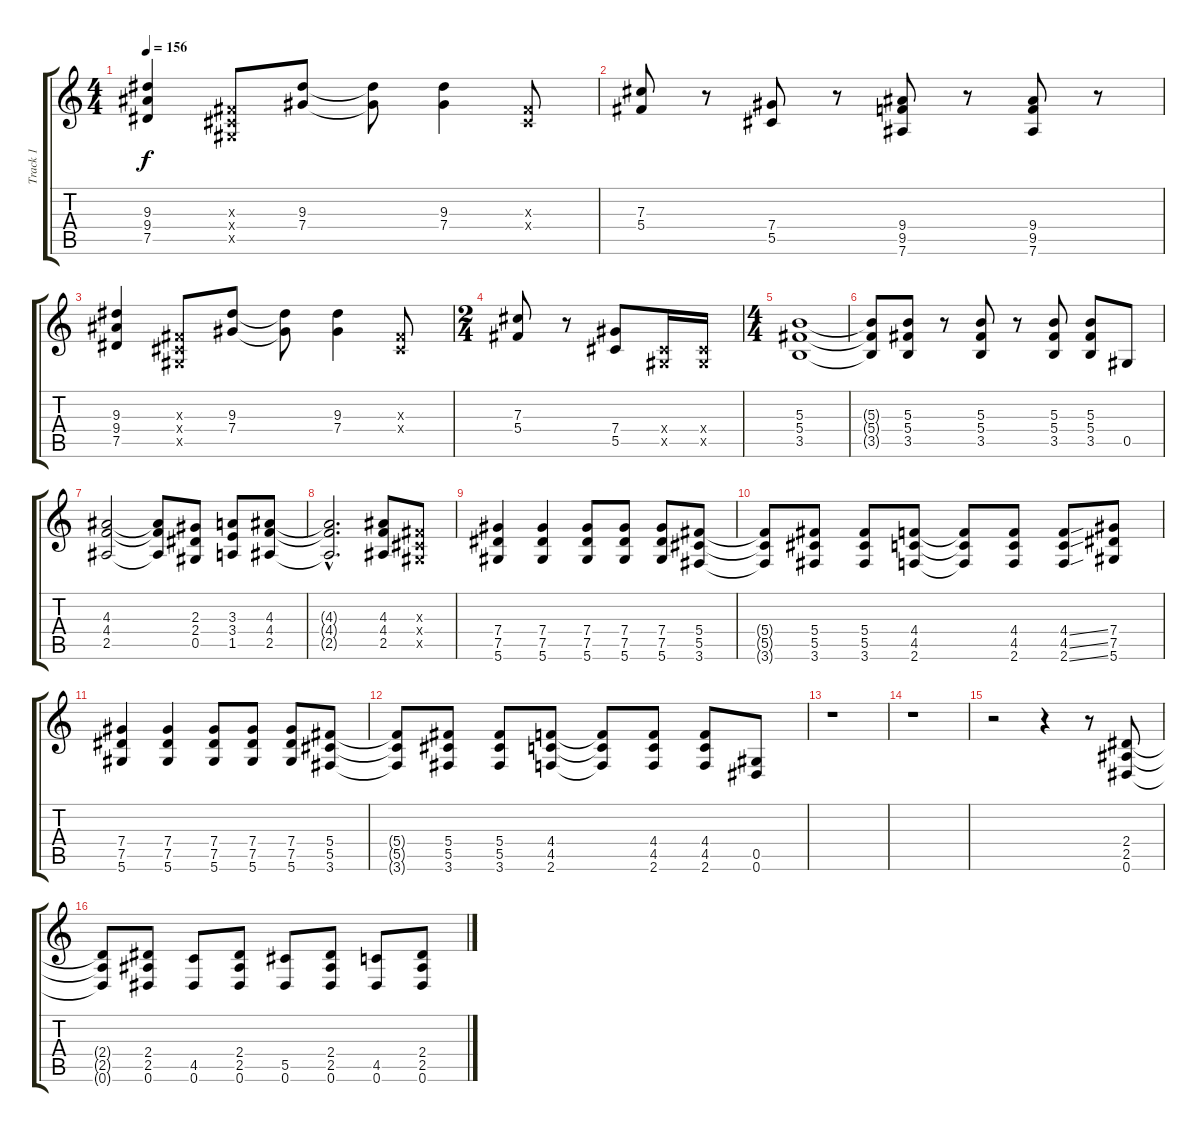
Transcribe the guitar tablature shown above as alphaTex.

\track ("Track 1" "Track 1") {instrument overdrivenguitar}
\staff {score tabs}
\tuning (Eb4 Bb3 Gb3 Db3 Ab2 Eb2) {hide}
\ts (4 4)
\tempo 156
\clef g2
\ks c
(9.3 9.4 7.5).4{dy f} (0.3{x} 0.4{x} 0.5{x}).8 (9.3 7.4).8 (9.3{t} 7.4{t}).8 (9.3 7.4).4 (0.3{x} 0.4{x}).8 |
(7.3 5.4).8 r.8 (7.4 5.5).8 r.8 (9.4 9.5 7.6).8 r.8 (9.4 9.5 7.6).8 r.8 |
(9.3 9.4 7.5).4 (0.3{x} 0.4{x} 0.5{x}).8 (9.3 7.4).8 (9.3{t} 7.4{t}).8 (9.3 7.4).4 (0.3{x} 0.4{x}).8 |
\ts (2 4)
(7.3 5.4).8 r.8 (7.4 5.5).8 (0.4{x} 0.5{x}).16 (0.4{x} 0.5{x}).16 |
\ts (4 4)
(5.3 5.4 3.5).1 |
(5.3{t} 5.4{t} 3.5{t}).8 (5.3 5.4 3.5).8 r.8 (5.3 5.4 3.5).8 r.8 (5.3 5.4 3.5).8 (5.3 5.4 3.5).8 0.5.8 |
(4.3 4.4 2.5).2 (4.3{t} 4.4{t} 2.5{t}).8 (2.3 2.4 0.5).8 (3.3 3.4 1.5).8 (4.3 4.4 2.5).8 |
(4.3{hac t} 4.4{hac t} 2.5{hac t}).2{d} (4.3 4.4 2.5).8 (0.3{x} 0.4{x} 0.5{x}).8 |
(7.4 7.5 5.6).4 (7.4 7.5 5.6).4 (7.4 7.5 5.6).8 (7.4 7.5 5.6).8 (7.4 7.5 5.6).8 (5.4 5.5 3.6).8 |
(5.4{t} 5.5{t} 3.6{t}).8 (5.4 5.5 3.6).8 (5.4 5.5 3.6).8 (4.4 4.5 2.6).8 (4.4{t} 4.5{t} 2.6{t}).8 (4.4 4.5 2.6).8 (4.4{ss} 4.5{ss} 2.6{ss}).8 (7.4 7.5 5.6).8 |
(7.4 7.5 5.6).4 (7.4 7.5 5.6).4 (7.4 7.5 5.6).8 (7.4 7.5 5.6).8 (7.4 7.5 5.6).8 (5.4 5.5 3.6).8 |
(5.4{t} 5.5{t} 3.6{t}).8 (5.4 5.5 3.6).8 (5.4 5.5 3.6).8 (4.4 4.5 2.6).8 (4.4{t} 4.5{t} 2.6{t}).8 (4.4 4.5 2.6).8 (4.4 4.5 2.6).8 (0.5 0.6).8 |
r.1 |
r.1 |
r.2 r.4 r.8 (2.4 2.5 0.6).8 |
(2.4{t} 2.5{t} 0.6{t}).8 (2.4 2.5 0.6).8 (4.5 0.6).8 (2.4 2.5 0.6).8 (5.5 0.6).8 (2.4 2.5 0.6).8 (4.5 0.6).8 (2.4 2.5 0.6).8
